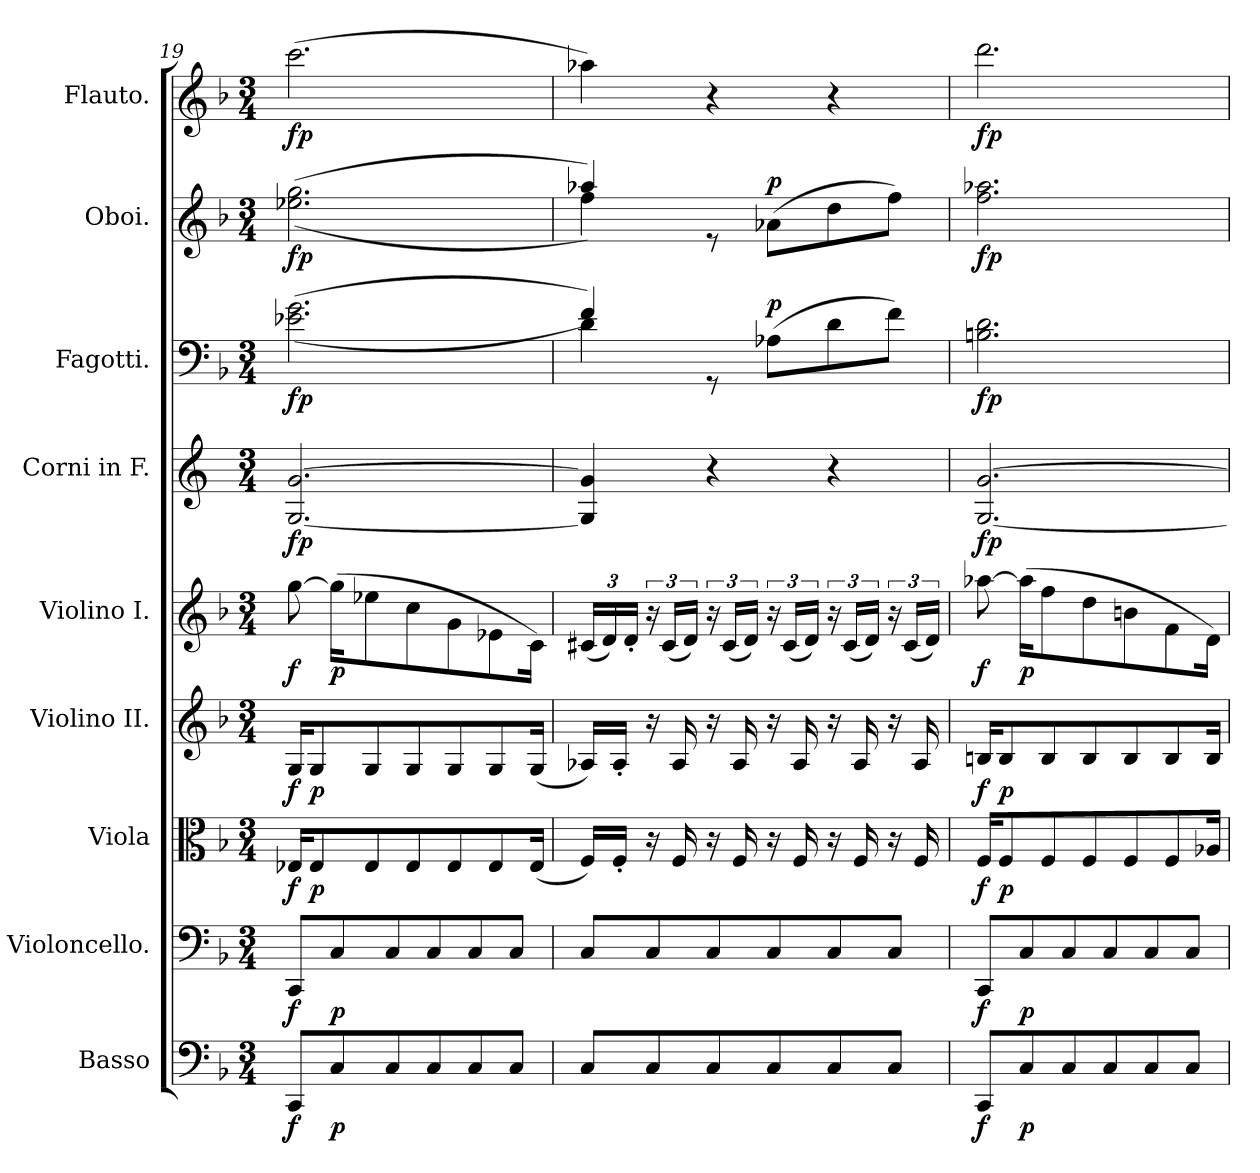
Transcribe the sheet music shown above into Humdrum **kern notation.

**kern	**dynam	**kern	**dynam	**kern	**dynam	**kern	**dynam	**kern	**dynam	**kern	**dynam	**kern	**dynam	**kern	**dynam	**kern	**dynam
*part9	*part9	*part8	*part8	*part7	*part7	*part6	*part6	*part5	*part5	*part4	*part4	*part3	*part3	*part2	*part2	*part1	*part1
*staff9	*staff9	*staff8	*staff8	*staff7	*staff7	*staff6	*staff6	*staff5	*staff5	*staff4	*staff4	*staff3	*staff3	*staff2	*staff2	*staff1	*staff1
*I"Basso	*	*I"Violoncello.	*	*I"Viola	*	*I"Violino II.	*	*I"Violino I.	*	*I"Corni in F.	*	*I"Fagotti.	*	*I"Oboi.	*	*I"Flauto.	*
*I'Bso.	*	*I'Vcl.	*	*I'Vla.	*	*I'Vlno II.	*	*I'Vlno I.	*	*I'Cn F.	*	*I'Fgt.	*	*I'Ob.	*	*I'Fl.	*
*clefF4	*	*clefF4	*	*clefC3	*	*clefG2	*	*clefG2	*	*clefG2	*	*clefF4	*	*clefG2	*	*clefG2	*
*ITrd7c12	*	*	*	*	*	*	*	*	*	*ITrd4c7	*	*	*	*	*	*	*
*k[b-]	*	*k[b-]	*	*k[b-]	*	*k[b-]	*	*k[b-]	*	*k[b-]	*	*k[b-]	*	*k[b-]	*	*k[b-]	*
*M3/4	*	*M3/4	*	*M3/4	*	*M3/4	*	*M3/4	*	*M3/4	*	*M3/4	*	*M3/4	*	*M3/4	*
=19	=19	=19	=19	=19	=19	=19	=19	=19	=19	=19	=19	=19	=19	=19	=19	=19	=19
!	!LO:DY:b	!	!LO:DY:b	!	!LO:DY:b	!	!LO:DY:b	!	!LO:DY:b	!	!LO:DY:b	!	!LO:DY:b	!	!LO:DY:b	!	!LO:DY:b
8CCC/L	f	8CC/L	f	16E-X/KL	f	16G/KL	f	[8gg\	f	[2.C/ [2.c/	fp	(>(<2.e-X\ 2.g\	fp	(>(<2.ee-X\ 2.gg\	fp	(>2.ccc\	fp
!	!	!	!	!	!LO:DY:b	!	!LO:DY:b	!	!	!	!	!	!	!	!	!	!
.	.	.	.	8E-/	p	8G/	p	.	.	.	.	.	.	.	.	.	.
!	!LO:DY:b	!	!LO:DY:b	!	!	!	!	!	!LO:DY:b	!	!	!	!	!	!	!	!
8CC/	p	8C/	p	.	.	.	.	(>16gg\KL]	p	.	.	.	.	.	.	.	.
.	.	.	.	8E-/	.	8G/	.	8ee-X\	.	.	.	.	.	.	.	.	.
8CC/	.	8C/	.	.	.	.	.	.	.	.	.	.	.	.	.	.	.
.	.	.	.	8E-/	.	8G/	.	8cc\	.	.	.	.	.	.	.	.	.
8CC/	.	8C/	.	.	.	.	.	.	.	.	.	.	.	.	.	.	.
.	.	.	.	8E-/	.	8G/	.	8g\	.	.	.	.	.	.	.	.	.
8CC/	.	8C/	.	.	.	.	.	.	.	.	.	.	.	.	.	.	.
.	.	.	.	8E-/	.	8G/	.	8e-X\	.	.	.	.	.	.	.	.	.
8CC/J	.	8C/J	.	.	.	.	.	.	.	.	.	.	.	.	.	.	.
.	.	.	.	(<16E-/Jk	.	(<16G/Jk	.	16c\Jk)	.	.	.	.	.	.	.	.	.
=20	=20	=20	=20	=20	=20	=20	=20	=20	=20	=20	=20	=20	=20	=20	=20	=20	=20
*	*	*	*	*	*	*	*	*Xbrackettup	*	*	*	*	*	*	*	*	*
*	*	*	*	*	*	*	*	*	*	*	*	*^	*	*^	*	*	*
8CC/L	.	8C/L	.	16F/LL)	.	16A-X/LL)	.	(<24c#X/LL	.	4C/] 4c/]	.	4f/))	4d\	.	4aa-X/))	4ff\	.	4aa-X\)	.
.	.	.	.	.	.	.	.	24d/)	.	.	.	.	.	.	.	.	.	.	.
.	.	.	.	16F'/JJ	.	16A-'/JJ	.	.	.	.	.	.	.	.	.	.	.	.	.
.	.	.	.	.	.	.	.	24d'/JJ	.	.	.	.	.	.	.	.	.	.	.
*	*	*	*	*	*	*	*	*brackettup	*	*	*	*	*	*	*	*	*	*	*
8CC/	.	8C/	.	16r	.	16r	.	24r	.	.	.	.	.	.	.	.	.	.	.
.	.	.	.	.	.	.	.	(<24c#/LL	.	.	.	.	.	.	.	.	.	.	.
.	.	.	.	16F/	.	16A-/	.	.	.	.	.	.	.	.	.	.	.	.	.
.	.	.	.	.	.	.	.	24d/JJ)	.	.	.	.	.	.	.	.	.	.	.
8CC/	.	8C/	.	16r	.	16r	.	24r	.	4r	.	8rGG	2ryy	.	8re	2ryy	.	4r	.
.	.	.	.	.	.	.	.	(<24c#/LL	.	.	.	.	.	.	.	.	.	.	.
.	.	.	.	16F/	.	16A-/	.	.	.	.	.	.	.	.	.	.	.	.	.
.	.	.	.	.	.	.	.	24d/JJ)	.	.	.	.	.	.	.	.	.	.	.
!	!	!	!	!	!	!	!	!	!	!	!	!	!	!LO:DY:a	!	!	!LO:DY:a	!	!
8CC/	.	8C/	.	16r	.	16r	.	24r	.	.	.	(>8A-X\L	.	p	(>8a-X\L	.	p	.	.
.	.	.	.	.	.	.	.	(<24c#/LL	.	.	.	.	.	.	.	.	.	.	.
.	.	.	.	16F/	.	16A-/	.	.	.	.	.	.	.	.	.	.	.	.	.
.	.	.	.	.	.	.	.	24d/JJ)	.	.	.	.	.	.	.	.	.	.	.
8CC/	.	8C/	.	16r	.	16r	.	24r	.	4r	.	8d\	.	.	8dd\	.	.	4r	.
.	.	.	.	.	.	.	.	(<24c#/LL	.	.	.	.	.	.	.	.	.	.	.
.	.	.	.	16F/	.	16A-/	.	.	.	.	.	.	.	.	.	.	.	.	.
.	.	.	.	.	.	.	.	24d/JJ)	.	.	.	.	.	.	.	.	.	.	.
8CC/J	.	8C/J	.	16r	.	16r	.	24r	.	.	.	8f\J)	.	.	8ff\J)	.	.	.	.
.	.	.	.	.	.	.	.	(<24c#/LL	.	.	.	.	.	.	.	.	.	.	.
.	.	.	.	16F/	.	16A-/	.	.	.	.	.	.	.	.	.	.	.	.	.
.	.	.	.	.	.	.	.	24d/JJ)	.	.	.	.	.	.	.	.	.	.	.
*	*	*	*	*	*	*	*	*	*	*	*	*v	*v	*	*	*	*	*	*
*	*	*	*	*	*	*	*	*	*	*	*	*	*	*v	*v	*	*	*
!!LO:PB:g=z
=21	=21	=21	=21	=21	=21	=21	=21	=21	=21	=21	=21	=21	=21	=21	=21	=21	=21
!	!LO:DY:b	!	!LO:DY:b	!	!LO:DY:b	!	!LO:DY:b	!	!LO:DY:b	!	!LO:DY:b	!	!LO:DY:b	!	!LO:DY:b	!	!LO:DY:b
8CCC/L	f	8CC/L	f	16F/KL	f	16Bn/KL	f	[8aa-X\	f	[2.C/ [2.c/	fp	2.Bn\ 2.d\	fp	2.ff\ 2.aa-X\	fp	2.ddd\	fp
!	!	!	!	!	!LO:DY:b	!	!LO:DY:b	!	!	!	!	!	!	!	!	!	!
.	.	.	.	8F/	p	8B/	p	.	.	.	.	.	.	.	.	.	.
!	!LO:DY:b	!	!LO:DY:b	!	!	!	!	!	!LO:DY:b	!	!	!	!	!	!	!	!
8CC/	p	8C/	p	.	.	.	.	(>16aa-\KL]	p	.	.	.	.	.	.	.	.
.	.	.	.	8F/	.	8B/	.	8ff\	.	.	.	.	.	.	.	.	.
8CC/	.	8C/	.	.	.	.	.	.	.	.	.	.	.	.	.	.	.
.	.	.	.	8F/	.	8B/	.	8dd\	.	.	.	.	.	.	.	.	.
8CC/	.	8C/	.	.	.	.	.	.	.	.	.	.	.	.	.	.	.
.	.	.	.	8F/	.	8B/	.	8bn\	.	.	.	.	.	.	.	.	.
8CC/	.	8C/	.	.	.	.	.	.	.	.	.	.	.	.	.	.	.
.	.	.	.	8F/	.	8B/	.	8f\	.	.	.	.	.	.	.	.	.
8CC/J	.	8C/J	.	.	.	.	.	.	.	.	.	.	.	.	.	.	.
.	.	.	.	16A-X/Jk	.	16B/Jk	.	16d\Jk)	.	.	.	.	.	.	.	.	.
=	=	=	=	=	=	=	=	=	=	=	=	=	=	=	=	=	=
*-	*-	*-	*-	*-	*-	*-	*-	*-	*-	*-	*-	*-	*-	*-	*-	*-	*-
